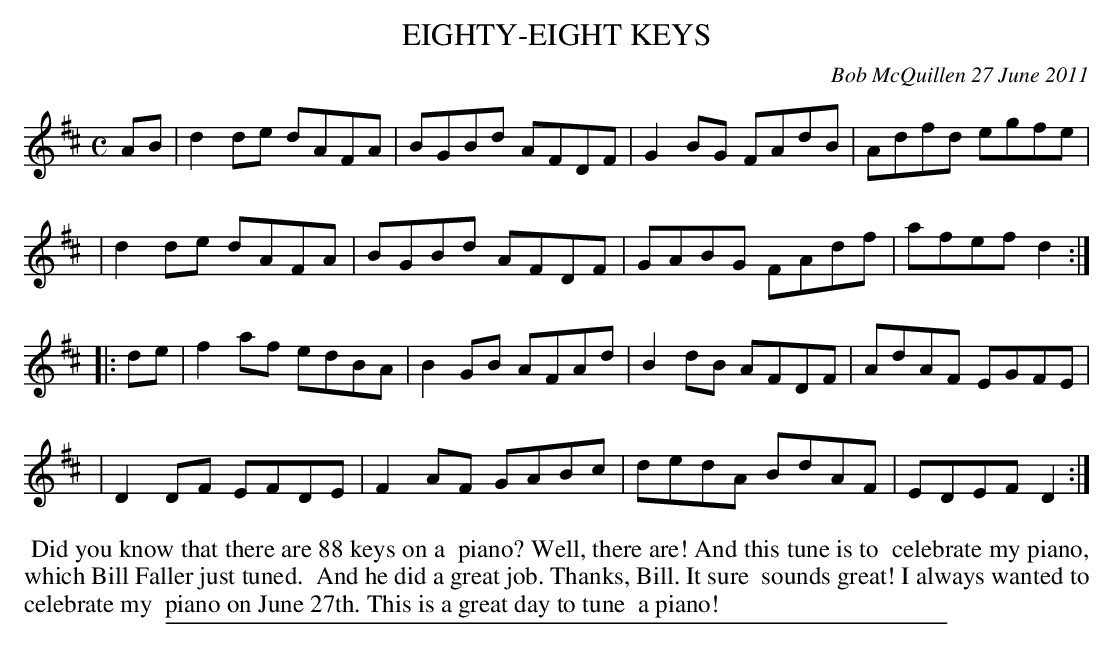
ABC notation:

X:1
T: EIGHTY-EIGHT KEYS
C: Bob McQuillen 27 June 2011
M: C
L: 1/8
K: D
AB \
| d2de dAFA | BGBd AFDF | G2BG FAdB | Adfd egfe |
| d2de dAFA | BGBd AFDF | GABG FAdf | afef d2 :|
|: de \
| f2af edBA | B2GB AFAd | B2dB AFDF | AdAF EGFE |
| D2DF EFDE | F2AF GABc | dedA BdAF | EDEF D2 :|
